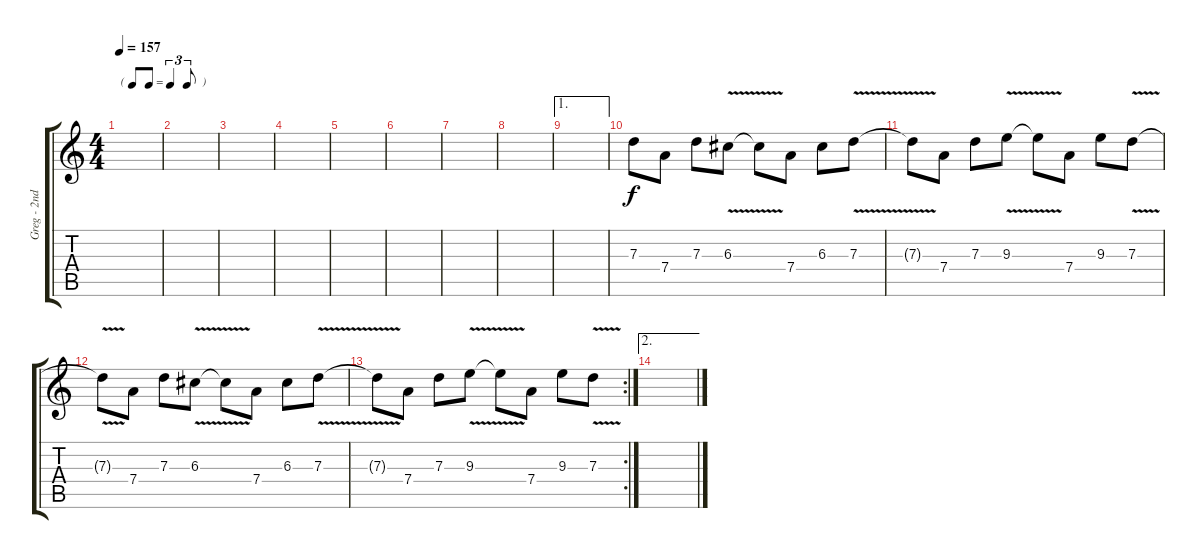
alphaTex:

\track ("Greg - 2nd Lead Guitar" "Greg - 2nd") {instrument distortionguitar}
\staff {score tabs}
\tuning (E4 B3 G3 D3 A2 E2) {hide}
\ts (4 4)
\tf triplet8th
\tempo 157
\clef g2
\ks c
|
|
|
|
|
|
|
|
\ae 1
|
7.3.8 7.4.8 7.3.8 6.3{v}.8 6.3{t}.8 7.4.8 6.3.8 7.3{v}.8 |
7.3{t}.8 7.4.8 7.3.8 9.3{v}.8 9.3{t}.8 7.4.8 9.3.8 7.3{v}.8 |
7.3{t}.8 7.4.8 7.3.8 6.3{v}.8 6.3{t}.8 7.4.8 6.3.8 7.3{v}.8 |
\rc 2
7.3{t}.8 7.4.8 7.3.8 9.3{v}.8 9.3{t}.8 7.4.8 9.3.8 7.3{v}.8 |
\ae 2
